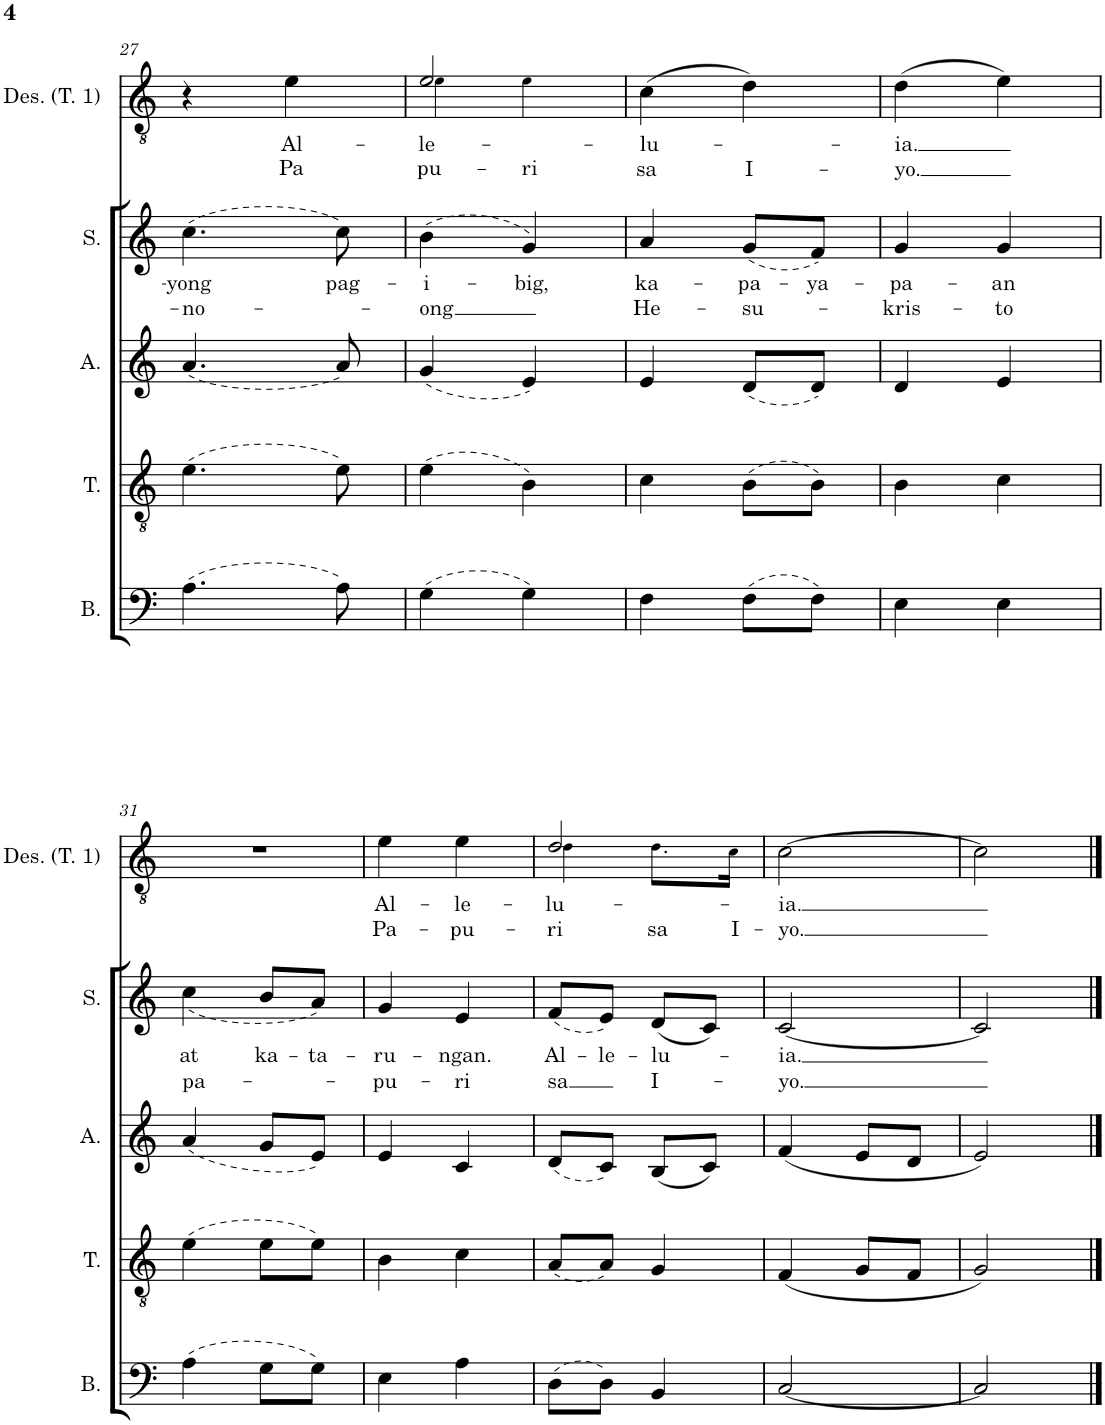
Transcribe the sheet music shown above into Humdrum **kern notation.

**kern	**kern	**kern	**kern	**text	**text	**kern	**text	**text
*part5	*part4	*part3	*part2	*part2	*part2	*part1	*part1	*part1
*staff5	*staff4	*staff3	*staff2	*staff2	*staff2	*staff1	*staff1	*staff1
*I"Bass	*I"Tenor	*I"Alto	*I"Soprano	*	*	*I"Descant (T. 1)	*	*
*I'B.	*I'T.	*I'A.	*I'S.	*	*	*I'Des. (T. 1)	*	*
!!LO:PB:g=z
*clefF4	*clefGv2	*clefG2	*clefG2	*	*	*clefGv2	*	*
*k[]	*k[]	*k[]	*k[]	*	*	*k[]	*	*
*M2/4	*M2/4	*M2/4	*M2/4	*	*	*M2/4	*	*
=27	=27	=27	=27	=27	=27	=27	=27	=27
!	!	!	!	!LO:LY:b	!LO:LY:b	!	!	!
(4.A\	(4.e\	(4.a/	(4.cc\	-yong	-no-	4r	.	.
!	!	!	!	!	!	!	!LO:LY:b	!LO:LY:b
.	.	.	.	.	.	4e\	Al-	Pa-
!	!	!	!	!LO:LY:b	!	!	!	!
8A\)	8e\)	8a/)	8cc\)	pag-	.	.	.	.
=28	=28	=28	=28	=28	=28	=28	=28	=28
!	!	!	!	!LO:LY:b	!LO:LY:b	!	!LO:LY:b	!
*	*	*	*	*	*	*^	*	*
!	!	!	!	!	!	!	!	!	!LO:LY:b
(4G\	(4e\	(4g/	(4b\	-i-	-ong	2e/	4e\	.	-pu-
!	!	!	!	!LO:LY:b	!	!	!	!	!LO:LY:b
4G\)	4B\)	4e/)	4g/)	-big,	.	.	4e\	.	-ri
=29	=29	=29	=29	=29	=29	=29	=29	=29	=29
!	!	!	!	!LO:LY:b	!LO:LY:b	!	!	!LO:LY:b	!LO:LY:b
*	*	*	*	*	*	*v	*v	*	*
4F\	4c\	4e/	4a/	ka-	He-	(4c\	-lu-	sa
!	!	!	!	!LO:LY:b	!LO:LY:b	!	!	!LO:LY:b
(8F\L	(8B\L	(8d/L	(8g/L	-pa-	-su-	4d\)	.	I-
!	!	!	!	!LO:LY:b	!	!	!	!
8F\J)	8B\J)	8d/J)	8f/J)	-ya-	.	.	.	.
=30	=30	=30	=30	=30	=30	=30	=30	=30
!	!	!	!	!LO:LY:b	!LO:LY:b	!	!LO:LY:b	!LO:LY:b
4E\	4B\	4d/	4g/	-pa-	-kris-	(4d\	-ia.	-yo.
!	!	!	!	!LO:LY:b	!LO:LY:b	!	!	!
4E\	4c\	4e/	4g/	-an	-to	4e\)	.	.
!!LO:LB:g=z
=31	=31	=31	=31	=31	=31	=31	=31	=31
!	!	!	!	!LO:LY:b	!LO:LY:b	!	!	!
(4A\	(4e\	(4a/	(<4cc\	at	pa-	2r	.	.
!	!	!	!	!LO:LY:b	!	!	!	!
8G\L	8e\L	8g/L	8b/L	ka-	.	.	.	.
!	!	!	!	!LO:LY:b	!	!	!	!
8G\J)	8e\J)	8e/J)	8a/J)	-ta-	.	.	.	.
=32	=32	=32	=32	=32	=32	=32	=32	=32
!	!	!	!	!LO:LY:b	!LO:LY:b	!	!LO:LY:b	!LO:LY:b
4E\	4B\	4e/	4g/	-ru-	-pu-	4e\	Al-	Pa-
!	!	!	!	!LO:LY:b	!LO:LY:b	!	!LO:LY:b	!LO:LY:b
4A\	4c\	4c/	4e/	-ngan.	-ri	4e\	-le-	-pu-
=33	=33	=33	=33	=33	=33	=33	=33	=33
!	!	!	!	!LO:LY:b	!LO:LY:b	!	!LO:LY:b	!LO:LY:b
*	*	*	*	*	*	*^	*	*
(8D\L	(8A/L	(8d/L	(8f/L	Al-	sa	2d/	4d\	-lu-	-ri
!	!	!	!	!LO:LY:b	!	!	!	!	!
8D\J)	8A/J)	8c/J)	8e/J)	-le-	.	.	.	.	.
!	!	!	!	!LO:LY:b	!LO:LY:b	!	!	!	!LO:LY:b
4BB/	4G/	(8B/L	(8d/L	-lu-	I-	.	8.d\L	.	sa
.	.	8c/J)	8c/J)	.	.	.	.	.	.
!	!	!	!	!	!	!	!	!	!LO:LY:b
.	.	.	.	.	.	.	16c\Jk	.	I-
=34	=34	=34	=34	=34	=34	=34	=34	=34	=34
!	!	!	!	!LO:LY:b	!LO:LY:b	!	!	!LO:LY:b	!LO:LY:b
*	*	*	*	*	*	*v	*v	*	*
[2C/	(4F/	(4f/	[2c/	-ia.	-yo.	[2c\	-ia.	-yo.
.	8G/L	8e/L	.	.	.	.	.	.
.	8F/J	8d/J	.	.	.	.	.	.
=35	=35	=35	=35	=35	=35	=35	=35	=35
2C/]	2G/)	2e/)	2c/]	.	.	2c\]	.	.
==	==	==	==	==	==	==	==	==
*-	*-	*-	*-	*-	*-	*-	*-	*-
